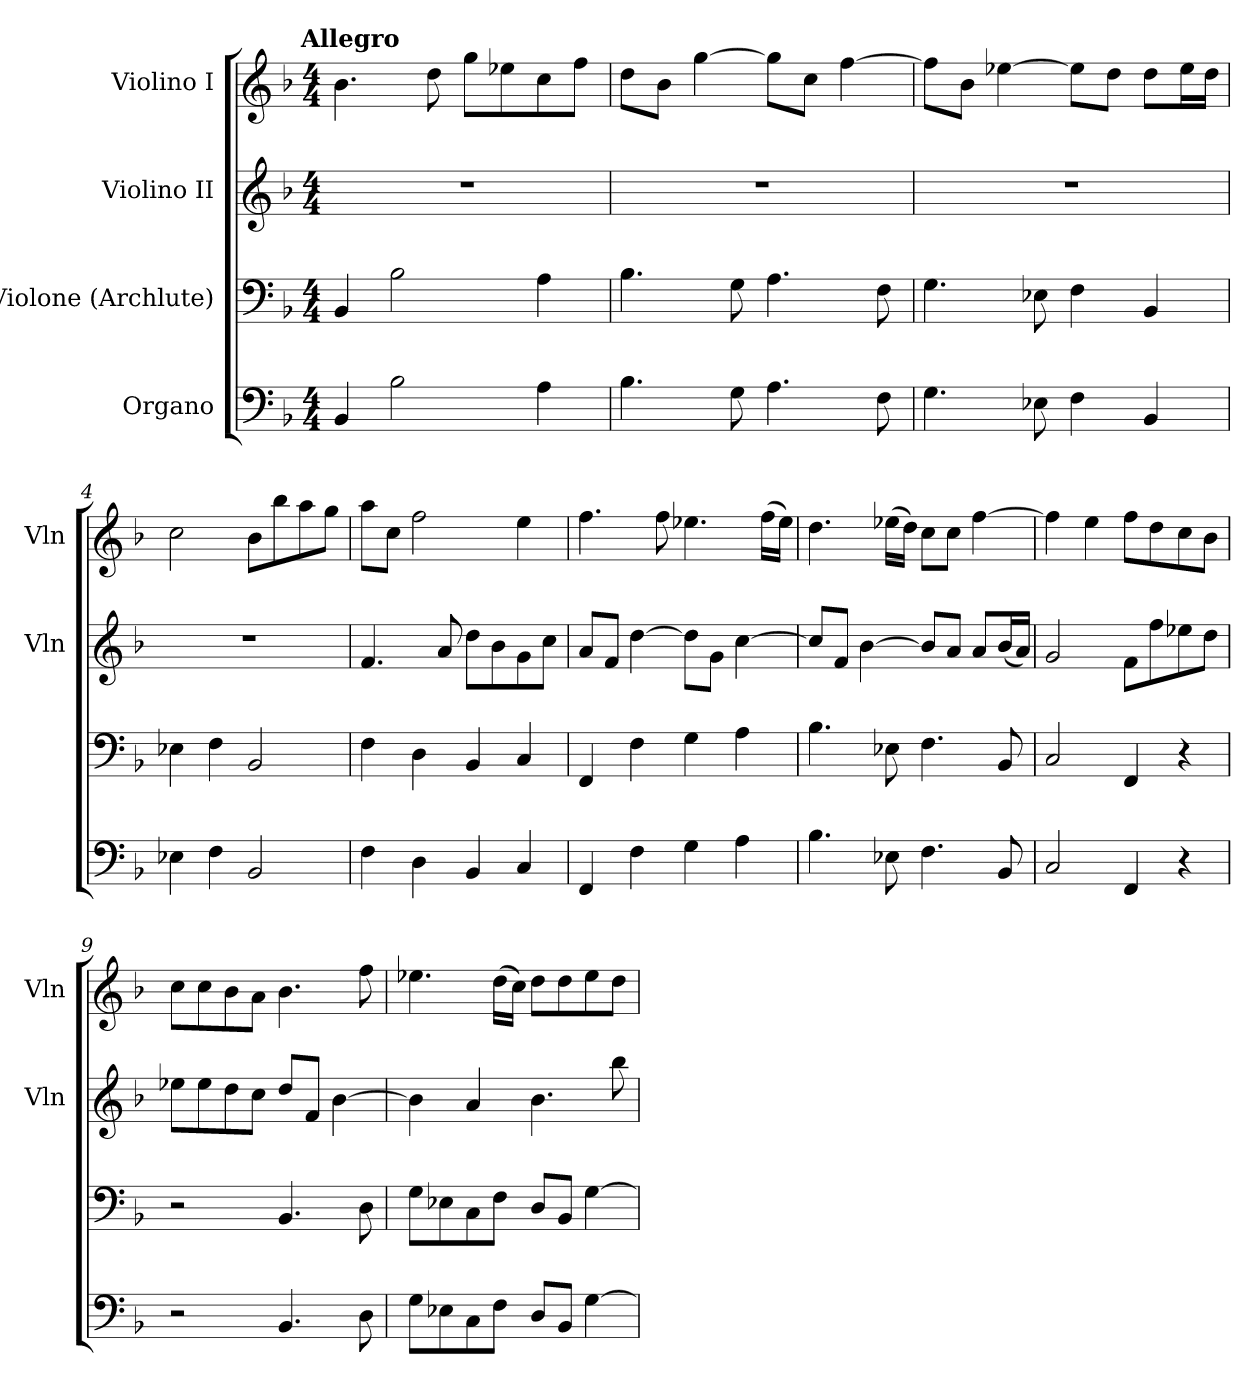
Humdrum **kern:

**kern	**kern	**kern	**kern
*part4	*part3	*part2	*part1
*staff4	*staff3	*staff2	*staff1
*I"Organo	*I"Violone (Archlute)	*I"Violino II	*I"Violino I
*	*	*I'Vln	*I'Vln
*clefF4	*clefF4	*clefG2	*clefG2
*k[b-]	*k[b-]	*k[b-]	*k[b-]
!!LO:TX:omd:t=Allegro
*M4/4	*M4/4	*M4/4	*M4/4
*MM66	*MM66	*MM66	*MM66
=1	=1	=1	=1
4BB-/	4BB-/	1r	4.b-\
2B-\	2B-\	.	.
.	.	.	8dd\
.	.	.	8gg\L
.	.	.	8ee-X\
4A\	4A\	.	8cc\
.	.	.	8ff\J
=2	=2	=2	=2
4.B-\	4.B-\	1r	8dd\L
.	.	.	8b-\J
.	.	.	[4gg\
8G\	8G\	.	.
4.A\	4.A\	.	8gg\L]
.	.	.	8cc\J
.	.	.	[4ff\
8F\	8F\	.	.
=3	=3	=3	=3
4.G\	4.G\	1r	8ff\L]
.	.	.	8b-\J
.	.	.	[4ee-X\
8E-X\	8E-X\	.	.
4F\	4F\	.	8ee-\L]
.	.	.	8dd\J
4BB-/	4BB-/	.	8dd\L
.	.	.	16ee-\L
.	.	.	16dd\JJ
=4	=4	=4	=4
4E-X\	4E-X\	1r	2cc\
4F\	4F\	.	.
2BB-/	2BB-/	.	8b-\L
.	.	.	8bb-\
.	.	.	8aa\
.	.	.	8gg\J
=5	=5	=5	=5
4F\	4F\	4.f/	8aa\L
.	.	.	8cc\J
4D\	4D\	.	2ff\
.	.	8a/	.
4BB-/	4BB-/	8dd\L	.
.	.	8b-\	.
4C/	4C/	8g\	4ee\
.	.	8cc\J	.
=6	=6	=6	=6
4FF/	4FF/	8a/L	4.ff\
.	.	8f/J	.
4F\	4F\	[4dd\	.
.	.	.	8ff\
4G\	4G\	8dd\L]	4.ee-X\
.	.	8g\J	.
4A\	4A\	[4cc\	.
.	.	.	(16ff\LL
.	.	.	16ee-\JJ)
=7	=7	=7	=7
4.B-\	4.B-\	8cc/L]	4.dd\
.	.	8f/J	.
.	.	[4b-\	.
8E-X\	8E-X\	.	(16ee-X\LL
.	.	.	16dd\JJ)
4.F\	4.F\	8b-/L]	8cc\L
.	.	8a/J	8cc\J
.	.	8a/L	[4ff\
8BB-/	8BB-/	(16b-/L	.
.	.	16a/JJ)	.
=8	=8	=8	=8
2C/	2C/	2g/	4ff\]
.	.	.	4ee\
4FF/	4FF/	8f\L	8ff\L
.	.	8ff\	8dd\
4r	4r	8ee-X\	8cc\
.	.	8dd\J	8b-\J
=9	=9	=9	=9
2r	2r	8ee-X\L	8cc\L
.	.	8ee-\	8cc\
.	.	8dd\	8b-\
.	.	8cc\J	8a\J
4.BB-/	4.BB-/	8dd/L	4.b-\
.	.	8f/J	.
.	.	[4b-\	.
8D\	8D\	.	8ff\
=10	=10	=10	=10
8G\L	8G\L	4b-\]	4.ee-X\
8E-X\	8E-X\	.	.
8C\	8C\	4a/	.
8F\J	8F\J	.	(16dd\LL
.	.	.	16cc\JJ)
8D/L	8D/L	4.b-\	8dd\L
8BB-/J	8BB-/J	.	8dd\
[4G\	[4G\	.	8ee-\
.	.	8bb-\	8dd\J
=	=	=	=
*-	*-	*-	*-
